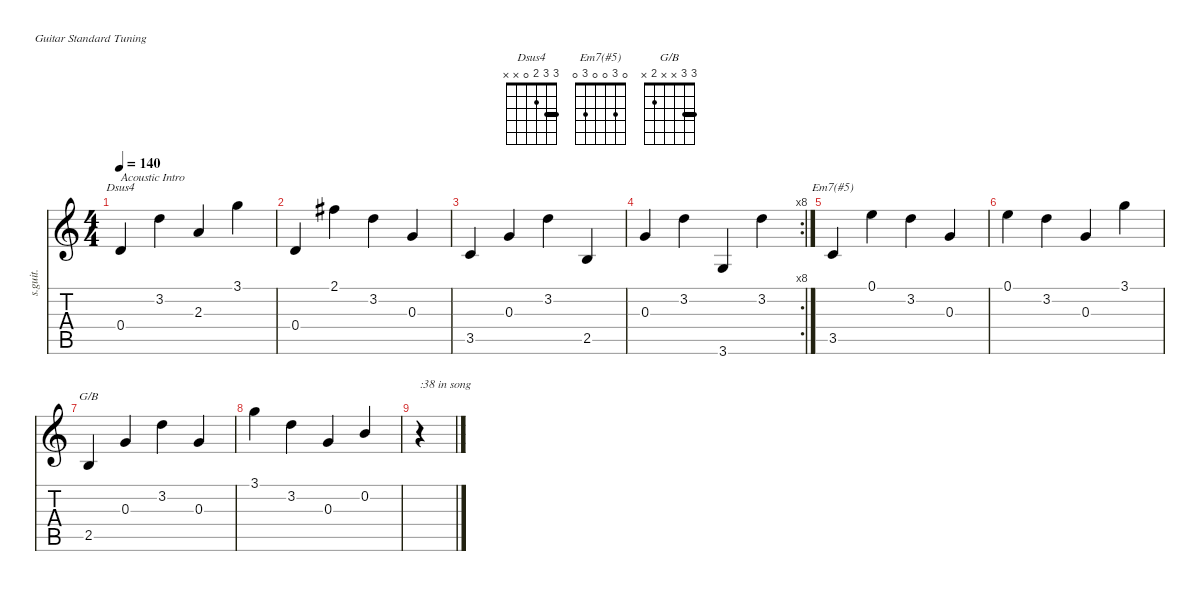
\defaultSystemsLayout 4
\hideDynamics
\bracketExtendMode nobrackets
\otherSystemsTrackNameOrientation horizontal
\track ("Steel Guitar" "s.guit.") {instrument acousticguitarsteel}
\staff {score tabs}
\tuning (E4 B3 G3 D3 A2 E2)
\chord ("Dsus4" 3 3 2 0 x x) {showfingering false barre 3}
\chord ("Em7(#5)" 0 3 0 0 3 0) {showfingering false}
\chord ("G/B" 3 3 x x 2 x) {showfingering false barre 3}
\ts (4 4)
\tempo 140
\clef g2
\ks c
0.4.4{ch "Dsus4" txt "Acoustic Intro" dy mf instrument acousticguitarsteel beam Up} 3.2.4{beam Down} 2.3.4{beam Up} 3.1.4{beam Down} |
0.4.4{beam Up} 2.1{acc #}.4{beam Down} 3.2.4{beam Down} 0.3.4{beam Up} |
3.5.4{beam Up} 0.3.4{beam Up} 3.2.4{beam Down} 2.5.4{beam Up} |
\rc 8
0.3.4{beam Up} 3.2.4{beam Down} 3.6.4{beam Up} 3.2.4{beam Down} |
3.5.4{ch "Em7(#5)" beam Up} 0.1.4{beam Down} 3.2.4{beam Down} 0.3.4{beam Up} |
0.1.4{beam Down} 3.2.4{beam Down} 0.3.4{beam Up} 3.1.4{beam Down} |
2.5.4{ch "G/B" beam Up} 0.3.4{beam Up} 3.2.4{beam Down} 0.3.4{beam Up} |
3.1.4{beam Down} 3.2.4{beam Down} 0.3.4{beam Up} 0.2.4{beam Up} |
r.4{txt ":38 in song" beam Down}
